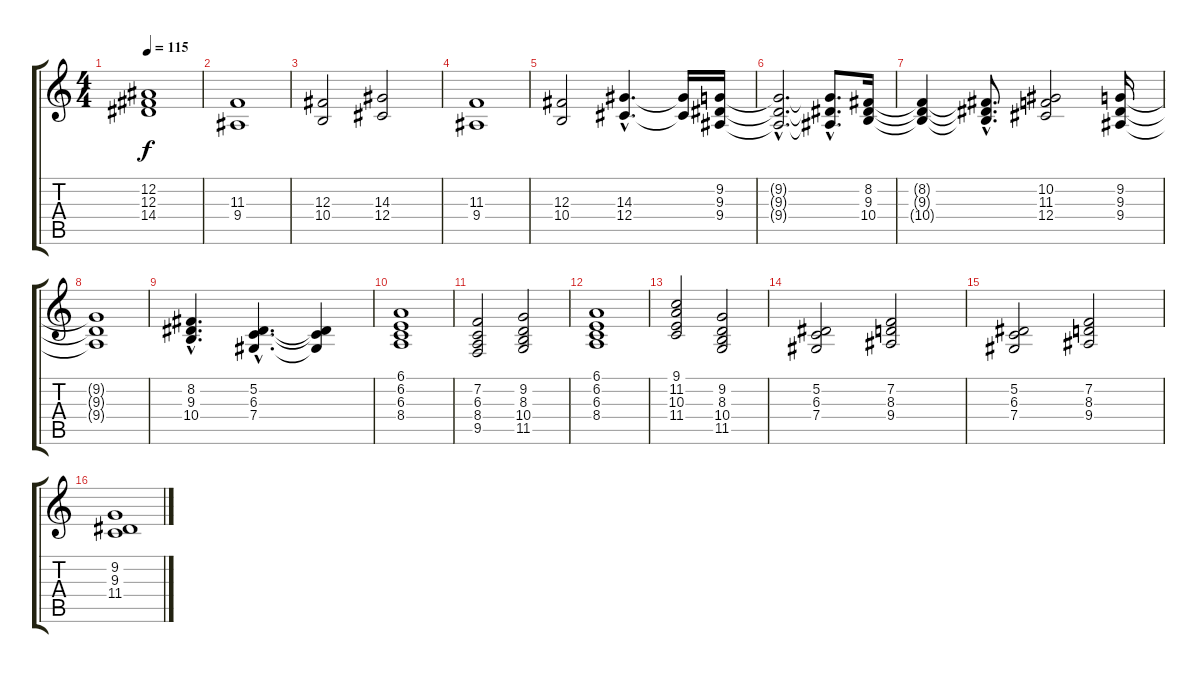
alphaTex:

\track "" {instrument stringensemble1}
\staff {score tabs}
\tuning (Eb4 Bb3 Gb3 Db3 Ab2 Eb2) {hide}
\ts (4 4)
\tempo 115
\clef g2
\ks c
(12.2 12.3 14.4).1{dy f} |
(11.3 9.4).1 |
(12.3 10.4).2 (14.3 12.4).2 |
(11.3 9.4).1 |
(12.3 10.4).2 (14.3{hac} 12.4{hac}).4{d} (14.3{t} 12.4{t}).16 (9.2 9.3 9.4).16 |
(9.2{hac t} 9.3{hac t} 9.4{hac t}).2{d} (9.2{hac t} 9.3{hac t} 9.4{hac t}).8{d} (8.2 9.3 10.4).16 |
(8.2{t} 9.3{t} 10.4{t}).4 (8.2{hac t} 9.3{hac t} 10.4{hac t}).8{d} (10.2 11.3 12.4).2 (9.2 9.3 9.4).16 |
(9.2{t} 9.3{t} 9.4{t}).1 |
(8.2{hac} 9.3{hac} 10.4{hac}).4{d} (5.2{hac} 6.3{hac} 7.4{hac}).4{d} (5.2{t} 6.3{t} 7.4{t}).4 |
(6.1 6.2 6.3 8.4).1 |
(7.2 6.3 8.4 9.5).2 (9.2 8.3 10.4 11.5).2 |
(6.1 6.2 6.3 8.4).1 |
(9.1 11.2 10.3 11.4).2 (9.2 8.3 10.4 11.5).2 |
(5.2 6.3 7.4).2 (7.2 8.3 9.4).2 |
(5.2 6.3 7.4).2 (7.2 8.3 9.4).2 |
(9.2 9.3 11.4).1
